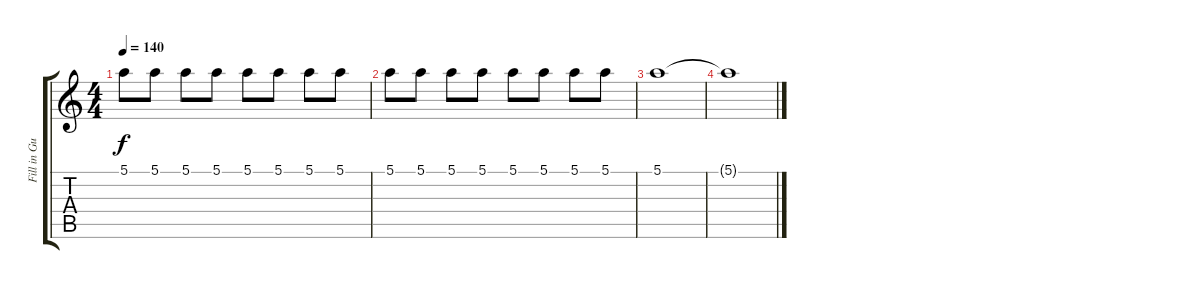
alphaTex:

\track ("Fill in Guitar III" "Fill in Gu") {instrument distortionguitar}
\staff {score tabs}
\tuning (E4 B3 G3 D3 A2 E2) {hide}
\ts (4 4)
\tempo 140
\clef g2
\ks c
5.1.8{dy f} 5.1.8 5.1.8 5.1.8 5.1.8 5.1.8 5.1.8 5.1.8 |
5.1.8 5.1.8 5.1.8 5.1.8 5.1.8 5.1.8 5.1.8 5.1.8 |
5.1.1 |
5.1{t}.1
